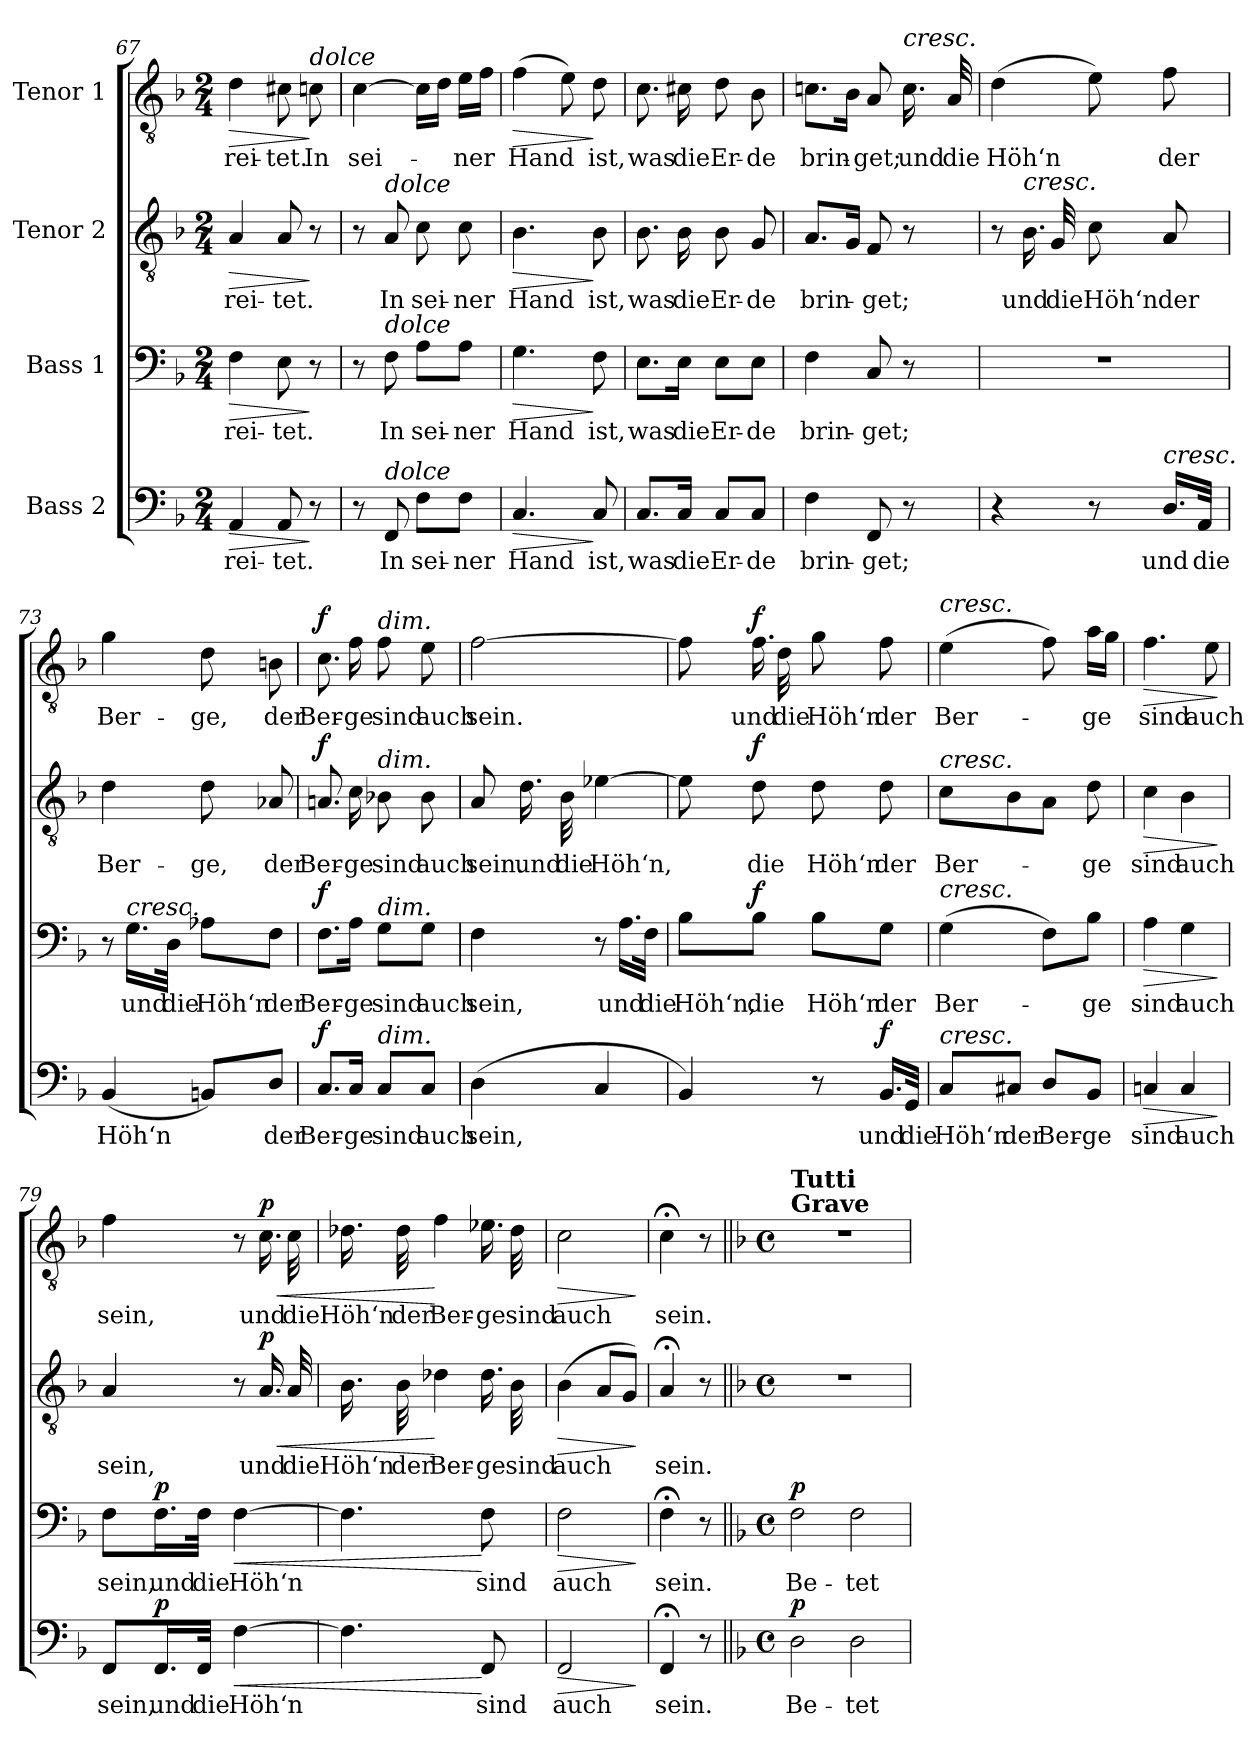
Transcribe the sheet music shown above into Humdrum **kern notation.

**kern	**text	**dynam	**kern	**text	**dynam	**kern	**text	**dynam	**kern	**text	**dynam
*part4	*part4	*part4	*part3	*part3	*part3	*part2	*part2	*part2	*part1	*part1	*part1
*staff4	*staff4	*staff4	*staff3	*staff3	*staff3	*staff2	*staff2	*staff2	*staff1	*staff1	*staff1
*I"Bass 2	*	*	*I"Bass 1	*	*	*I"Tenor 2	*	*	*I"Tenor 1	*	*
*clefF4	*	*	*clefF4	*	*	*clefGv2	*	*	*clefGv2	*	*
*k[b-]	*	*	*k[b-]	*	*	*k[b-]	*	*	*k[b-]	*	*
*M2/4	*	*	*M2/4	*	*	*M2/4	*	*	*M2/4	*	*
=67	=67	=67	=67	=67	=67	=67	=67	=67	=67	=67	=67
!	!	!LO:HP:b	!	!	!LO:HP:b	!	!	!LO:HP:b	!	!	!LO:HP:b
4AA/	-rei-	>	4F\	-rei-	>	4A/	-rei-	>	4d\	-rei-	>
8AA/	-tet.	.	8E\	-tet.	.	8A/	-tet.	.	8c#X\	-tet.	.
!	!	!	!	!	!	!	!	!	!LO:TX:a:i:t=dolce	!	!
8r	.	]	8r	.	]	8r	.	]	8cn\	In	]
=68	=68	=68	=68	=68	=68	=68	=68	=68	=68	=68	=68
8r	.	.	8r	.	.	8r	.	.	[4c\	sei-	.
!	!	!	!	!	!	!LO:TX:a:i:t=dolce	!	!	!	!	!
!	!	!	!LO:TX:a:i:t=dolce	!	!	!	!	!	!	!	!
!LO:TX:a:i:t=dolce	!	!	!	!	!	!	!	!	!	!	!
8FF/	In	.	8F\	In	.	8A/	In	.	.	.	.
8F\L	sei-	.	8A\L	sei-	.	8c\	sei-	.	16c\LL]	.	.
.	.	.	.	.	.	.	.	.	16d\JJ	.	.
8F\J	-ner	.	8A\J	-ner	.	8c\	-ner	.	16e\LL	-ner	.
.	.	.	.	.	.	.	.	.	16f\JJ	.	.
!!LO:LB:g=z
=69	=69	=69	=69	=69	=69	=69	=69	=69	=69	=69	=69
!	!	!LO:HP:b	!	!	!LO:HP:b	!	!	!LO:HP:b	!	!	!LO:HP:b
4.C/	Hand	>	4.G\	Hand	>	4.B-\	Hand	>	(4f\	Hand	>
.	.	.	.	.	.	.	.	.	8e\)	.	.
8C/	ist,	]	8F\	ist,	]	8B-\	ist,	]	8d\	ist,	]
=70	=70	=70	=70	=70	=70	=70	=70	=70	=70	=70	=70
8.C/L	was	.	8.E\L	was	.	8.B-\	was	.	8.c\	was	.
16C/Jk	die	.	16E\Jk	die	.	16B-\	die	.	16c#X\	die	.
8C/L	Er-	.	8E\L	Er-	.	8B-\	Er-	.	8d\	Er-	.
8C/J	-de	.	8E\J	-de	.	8G/	-de	.	8B-\	-de	.
=71	=71	=71	=71	=71	=71	=71	=71	=71	=71	=71	=71
4F\	brin-	.	4F\	brin-	.	8.A/L	brin-	.	8.cn\L	brin-	.
.	.	.	.	.	.	16G/Jk	.	.	16B-\Jk	.	.
8FF/	-get;	.	8C/	-get;	.	8F/	-get;	.	8A/	-get;	.
!	!	!	!	!	!	!	!	!	!LO:TX:a:i:t=cresc.	!	!
8r	.	.	8r	.	.	8r	.	.	16.c\	und	.
.	.	.	.	.	.	.	.	.	32A/	die	.
=72	=72	=72	=72	=72	=72	=72	=72	=72	=72	=72	=72
4r	.	.	2r	.	.	8r	.	.	(4d\	Höh‘n	.
!	!	!	!	!	!	!LO:TX:a:i:t=cresc.	!	!	!	!	!
.	.	.	.	.	.	16.B-\	und	.	.	.	.
.	.	.	.	.	.	32G/	die	.	.	.	.
8r	.	.	.	.	.	8c\	Höh‘n	.	8e\)	.	.
!LO:TX:a:i:t=cresc.	!	!	!	!	!	!	!	!	!	!	!
16.D/LL	und	.	.	.	.	8A/	der	.	8f\	der	.
32AA/JJk	die	.	.	.	.	.	.	.	.	.	.
=73	=73	=73	=73	=73	=73	=73	=73	=73	=73	=73	=73
(4BB-/	Höh‘n	.	8r	.	.	4d\	Ber-	.	4g\	Ber-	.
!	!	!	!LO:TX:a:i:t=cresc.	!	!	!	!	!	!	!	!
.	.	.	16.G\LL	und	.	.	.	.	.	.	.
.	.	.	32D\JJk	die	.	.	.	.	.	.	.
8BBn/L)	.	.	8A-X\L	Höh‘n	.	8d\	-ge,	.	8d\	-ge,	.
8D/J	der	.	8F\J	der	.	8A-X/	der	.	8Bn\	der	.
!!LO:LB:g=z
=74	=74	=74	=74	=74	=74	=74	=74	=74	=74	=74	=74
!	!	!LO:DY:a	!	!	!LO:DY:a	!	!	!LO:DY:a	!	!	!LO:DY:a
8.C/L	Ber-	f	8.F\L	Ber-	f	8.An/	Ber-	f	8.c\	Ber-	f
16C/Jk	-ge	.	16A\Jk	-ge	.	16c\	-ge	.	16f\	-ge	.
!	!	!	!	!	!	!	!	!	!LO:TX:a:i:t=dim.	!	!
!	!	!	!	!	!	!LO:TX:a:i:t=dim.	!	!	!	!	!
!	!	!	!LO:TX:a:i:t=dim.	!	!	!	!	!	!	!	!
!LO:TX:a:i:t=dim.	!	!	!	!	!	!	!	!	!	!	!
8C/L	sind	.	8G\L	sind	.	8B-X\	sind	.	8f\	sind	.
8C/J	auch	.	8G\J	auch	.	8B-\	auch	.	8e\	auch	.
=75	=75	=75	=75	=75	=75	=75	=75	=75	=75	=75	=75
(4D\	sein,	.	4F\	sein,	.	8A/	sein.	.	[2f\	sein.	.
.	.	.	.	.	.	16.d\	und	.	.	.	.
.	.	.	.	.	.	32B-\	die	.	.	.	.
4C/	.	.	8r	.	.	[4e-X\	Höh‘n,	.	.	.	.
.	.	.	16.A\LL	und	.	.	.	.	.	.	.
.	.	.	32F\JJk	die	.	.	.	.	.	.	.
=76	=76	=76	=76	=76	=76	=76	=76	=76	=76	=76	=76
4BB-/)	.	.	8B-\L	Höh‘n,	.	8e-\]	.	.	8f\]	.	.
!	!	!	!	!	!LO:DY:a	!	!	!LO:DY:a	!	!	!LO:DY:a
.	.	.	8B-\J	die	f	8d\	die	f	16.f\	und	f
.	.	.	.	.	.	.	.	.	32d\	die	.
8r	.	.	8B-\L	Höh‘n	.	8d\	Höh‘n	.	8g\	Höh‘n	.
!	!	!LO:DY:a	!	!	!	!	!	!	!	!	!
16.BB-/LL	und	f	8G\J	der	.	8d\	der	.	8f\	der	.
32GG/JJk	die	.	.	.	.	.	.	.	.	.	.
=77	=77	=77	=77	=77	=77	=77	=77	=77	=77	=77	=77
!	!	!	!	!	!	!	!	!	!LO:TX:a:i:t=cresc.	!	!
!	!	!	!	!	!	!LO:TX:a:i:t=cresc.	!	!	!	!	!
!	!	!	!LO:TX:a:i:t=cresc.	!	!	!	!	!	!	!	!
!LO:TX:a:i:t=cresc.	!	!	!	!	!	!	!	!	!	!	!
8C/L	Höh‘n	.	(4G\	Ber-	.	8c\L	Ber-	.	(4e\	Ber-	.
8C#X/J	der	.	.	.	.	8B-\	.	.	.	.	.
8D/L	Ber-	.	8F\L)	.	.	8A\J	.	.	8f\)	.	.
8BB-/J	-ge	.	8B-\J	-ge	.	8d\	-ge	.	16a\LL	-ge	.
.	.	.	.	.	.	.	.	.	16g\JJ	.	.
=78	=78	=78	=78	=78	=78	=78	=78	=78	=78	=78	=78
!	!	!LO:HP:b	!	!	!LO:HP:b	!	!	!LO:HP:b	!	!	!LO:HP:b
4Cn/	sind	>	4A\	sind	>	4c\	sind	>	4.f\	sind	>
4C/	auch	.	4G\	auch	.	4B-\	auch	.	.	.	.
.	.	.	.	.	.	.	.	.	8e\	auch	.
.	.	]	.	.	]	.	.	]	.	.	]
!!LO:PB:g=z
=79	=79	=79	=79	=79	=79	=79	=79	=79	=79	=79	=79
8FF/L	sein,	.	8F\L	sein,	.	4A/	sein,	.	4f\	sein,	.
!	!	!LO:DY:a	!	!	!LO:DY:a	!	!	!	!	!	!
16.FF/L	und	p	16.F\L	und	p	.	.	.	.	.	.
32FF/JJk	die	.	32F\JJk	die	.	.	.	.	.	.	.
!	!	!LO:HP:b	!	!	!LO:HP:b	!	!	!	!	!	!
[4F\	Höh‘n	<	[4F\	Höh‘n	<	8r	.	.	8r	.	.
!	!	!	!	!	!	!	!	!LO:HP:b	!	!	!LO:HP:b
!	!	!	!	!	!	!	!	!LO:DY:n=1:a	!	!	!LO:DY:n=1:a
.	.	.	.	.	.	16.A/	und	< p	16.c\	und	< p
.	.	.	.	.	.	32A/	die	.	32c\	die	.
=80	=80	=80	=80	=80	=80	=80	=80	=80	=80	=80	=80
4.F\]	.	.	4.F\]	.	.	16.B-\	Höh‘n	.	16.d-X\	Höh‘n	.
.	.	.	.	.	.	32B-\	der	.	32d-\	der	.
.	.	.	.	.	.	4d-X\	Ber-	[	4f\	Ber-	[
8FF/	sind	[	8F\	sind	[	16.d-\	-ge	.	16.e-X\	-ge	.
.	.	.	.	.	.	32B-\	sind	.	32d-\	sind	.
=81	=81	=81	=81	=81	=81	=81	=81	=81	=81	=81	=81
!	!	!LO:HP:b	!	!	!LO:HP:b	!	!	!LO:HP:b	!	!	!LO:HP:b
2FF/	auch	>	2F\	auch	>	(4B-\	auch	>	2c\	auch	>
.	.	.	.	.	.	8A/L	.	.	.	.	.
.	.	.	.	.	.	8G/J)	.	.	.	.	.
.	.	]	.	.	]	.	.	]	.	.	]
=82	=82	=82	=82	=82	=82	=82	=82	=82	=82	=82	=82
4FF;</	sein.	.	4F;<\	sein.	.	4A;</	sein.	.	4c;<\	sein.	.
8r	.	.	8r	.	.	8r	.	.	8r	.	.
=83||	=83||	=83||	=83||	=83||	=83||	=83||	=83||	=83||	=83||	=83||	=83||
*k[b-]	*	*	*k[b-]	*	*	*k[b-]	*	*	*k[b-]	*	*
*M4/4	*	*	*M4/4	*	*	*M4/4	*	*	*M4/4	*	*
*met(c)	*	*	*met(c)	*	*	*met(c)	*	*	*met(c)	*	*
!	!	!	!	!	!	!	!	!	!LO:TX:a:B:t=Grave	!	!
!	!	!	!	!	!	!	!	!	!LO:TX:a:B:t=Tutti	!	!
!	!	!LO:DY:a	!	!	!LO:DY:a	!	!	!	!	!	!
2D\	Be-	p	2F\	Be-	p	1r	.	.	1r	.	.
2D\	-tet	.	2F\	-tet	.	.	.	.	.	.	.
=	=	=	=	=	=	=	=	=	=	=	=
*-	*-	*-	*-	*-	*-	*-	*-	*-	*-	*-	*-
